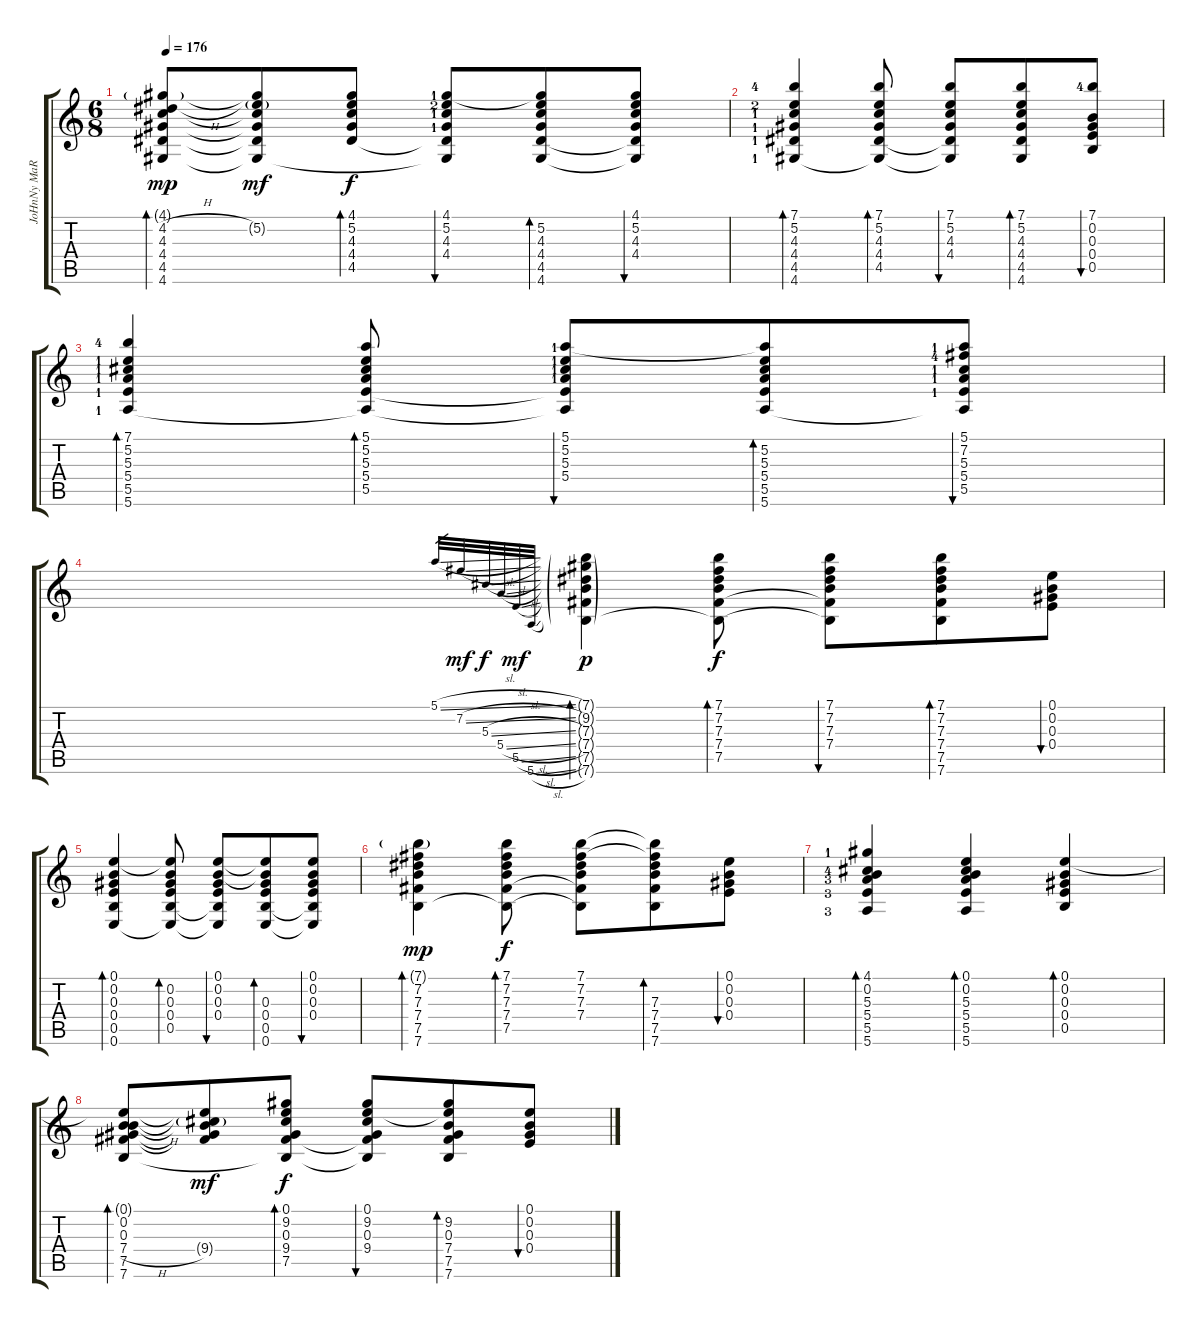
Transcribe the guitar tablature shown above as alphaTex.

\track ("JoHnNy MaRr" "JoHnNy MaR") {instrument acousticguitarsteel}
\staff {score tabs}
\tuning (E4 B3 Ab3 E3 B2 E2) {hide}
\ts (6 8)
\tempo 176
\clef g2
\ks c
(4.1{g} 4.2{h} 4.3 4.4 4.5 4.6).8{bd 60 dy mp} (4.1{t} 5.2{g} 4.3{t} 4.4{t} 4.5{t} 4.6{t}).8{dy mf} (4.1 5.2 4.3 4.4 4.5).8{bd 60 dy f} (4.1{lf 2} 5.2{lf 3} 4.3{lf 2} 4.4{lf 2} 4.5{t} 4.6{t}).8{bu 60} (4.1{t} 5.2 4.3 4.4 4.5 4.6).8{bd 60} (4.1 5.2 4.3 4.4 4.5{t} 4.6{t}).8{bu 60} |
(7.1{lf 5} 5.2{lf 3} 4.3{lf 2} 4.4{lf 2} 4.5{lf 2} 4.6{lf 2}).4{bd 60 volume 15} (7.1 5.2 4.3 4.4 4.5 4.6{t}).8{bd 60 volume 14} (7.1 5.2 4.3 4.4 4.5{t} 4.6{t}).8{bu 60} (7.1 5.2 4.3 4.4 4.5 4.6).8{bd 60} (7.1{lf 5} 0.2 0.3 0.4 0.5).8{bu 60} |
(7.1{lf 5} 5.2{lf 2} 5.3{lf 2} 5.4{lf 2} 5.5{lf 2} 5.6{lf 2}).4{bd 60 volume 15} (5.1 5.2 5.3 5.4 5.5 5.6{t}).8{bd 60 volume 14} (5.1{lf 2} 5.2{lf 2} 5.3{lf 2} 5.4{lf 2} 5.5{t} 5.6{t}).8{bu 60} (5.1{t} 5.2 5.3 5.4 5.5 5.6).8{bd 60} (5.1{lf 2} 7.2{lf 5} 5.3{lf 2} 5.4{lf 2} 5.5{lf 2} 5.6{t}).8{bu 60} |
5.1{sl}.32{gr} 7.2{sl}.32{gr dy mf} 5.3{sl}.32{gr dy f} 5.4{sl}.32{gr} 5.5{sl}.32{gr dy mf} 5.6{sl}.32{gr} (7.1{g} 9.2{g} 7.3{g} 7.4{g} 7.5{g} 7.6{g}).4{bd 60 dy p volume 16} (7.1 7.2 7.3 7.4 7.5 7.6{t}).8{bd 60 dy f volume 14} (7.1 7.2 7.3 7.4 7.5{t} 7.6{t}).8{bu 60} (7.1 7.2 7.3 7.4 7.5 7.6).8{bd 60} (0.1 0.2 0.3 0.4).8{bu 60} |
(0.1 0.2 0.3 0.4 0.5 0.6).4{bd 120 volume 16} (0.1{t} 0.2 0.3 0.4 0.5 0.6{t}).8{bd 60 volume 14} (0.1 0.2 0.3 0.4 0.5{t} 0.6{t}).8{bu 60} (0.1{t} 0.2{t} 0.3 0.4 0.5 0.6).8{bd 60} (0.1 0.2 0.3 0.4 0.5{t} 0.6{t}).8{bu 60} |
(7.1{g} 7.2 7.3 7.4 7.5 7.6).4{bd 60 dy mp volume 16} (7.1 7.2 7.3 7.4 7.5 7.6{t}).8{bd 60 dy f volume 15} (7.1 7.2 7.3 7.4 7.5{t} 7.6{t}).8 (7.1{t} 7.2{t} 7.3 7.4 7.5 7.6).8{bd 60} (0.1 0.2 0.3 0.4).8{bu 60 volume 14} |
(4.1{lf 2} 0.2 5.3{lf 5} 5.4{lf 4} 5.5{lf 4} 5.6{lf 4}).4{bd 120 volume 15} (0.1 0.2 5.3 5.4 5.5 5.6).4{bd 120 volume 14} (0.1 0.2 0.3 0.4 0.5).4{bd 120} |
(0.1{t} 0.2 0.3 7.4{h} 7.5 7.6).8{bd 120} (0.1{t} 0.2{t} 0.3{t} 9.4{g} 7.5{t}).8{dy mf} (0.1 9.2 0.3 9.4 7.5 7.6{t}).8{bd 60 dy f} (0.1 9.2 0.3 9.4 7.5{t} 7.6{t}).8{bu 60} (0.1{t} 9.2 0.3 7.4 7.5 7.6).8{bd 60} (0.1 0.2 0.3 0.4).8{bu 60}
